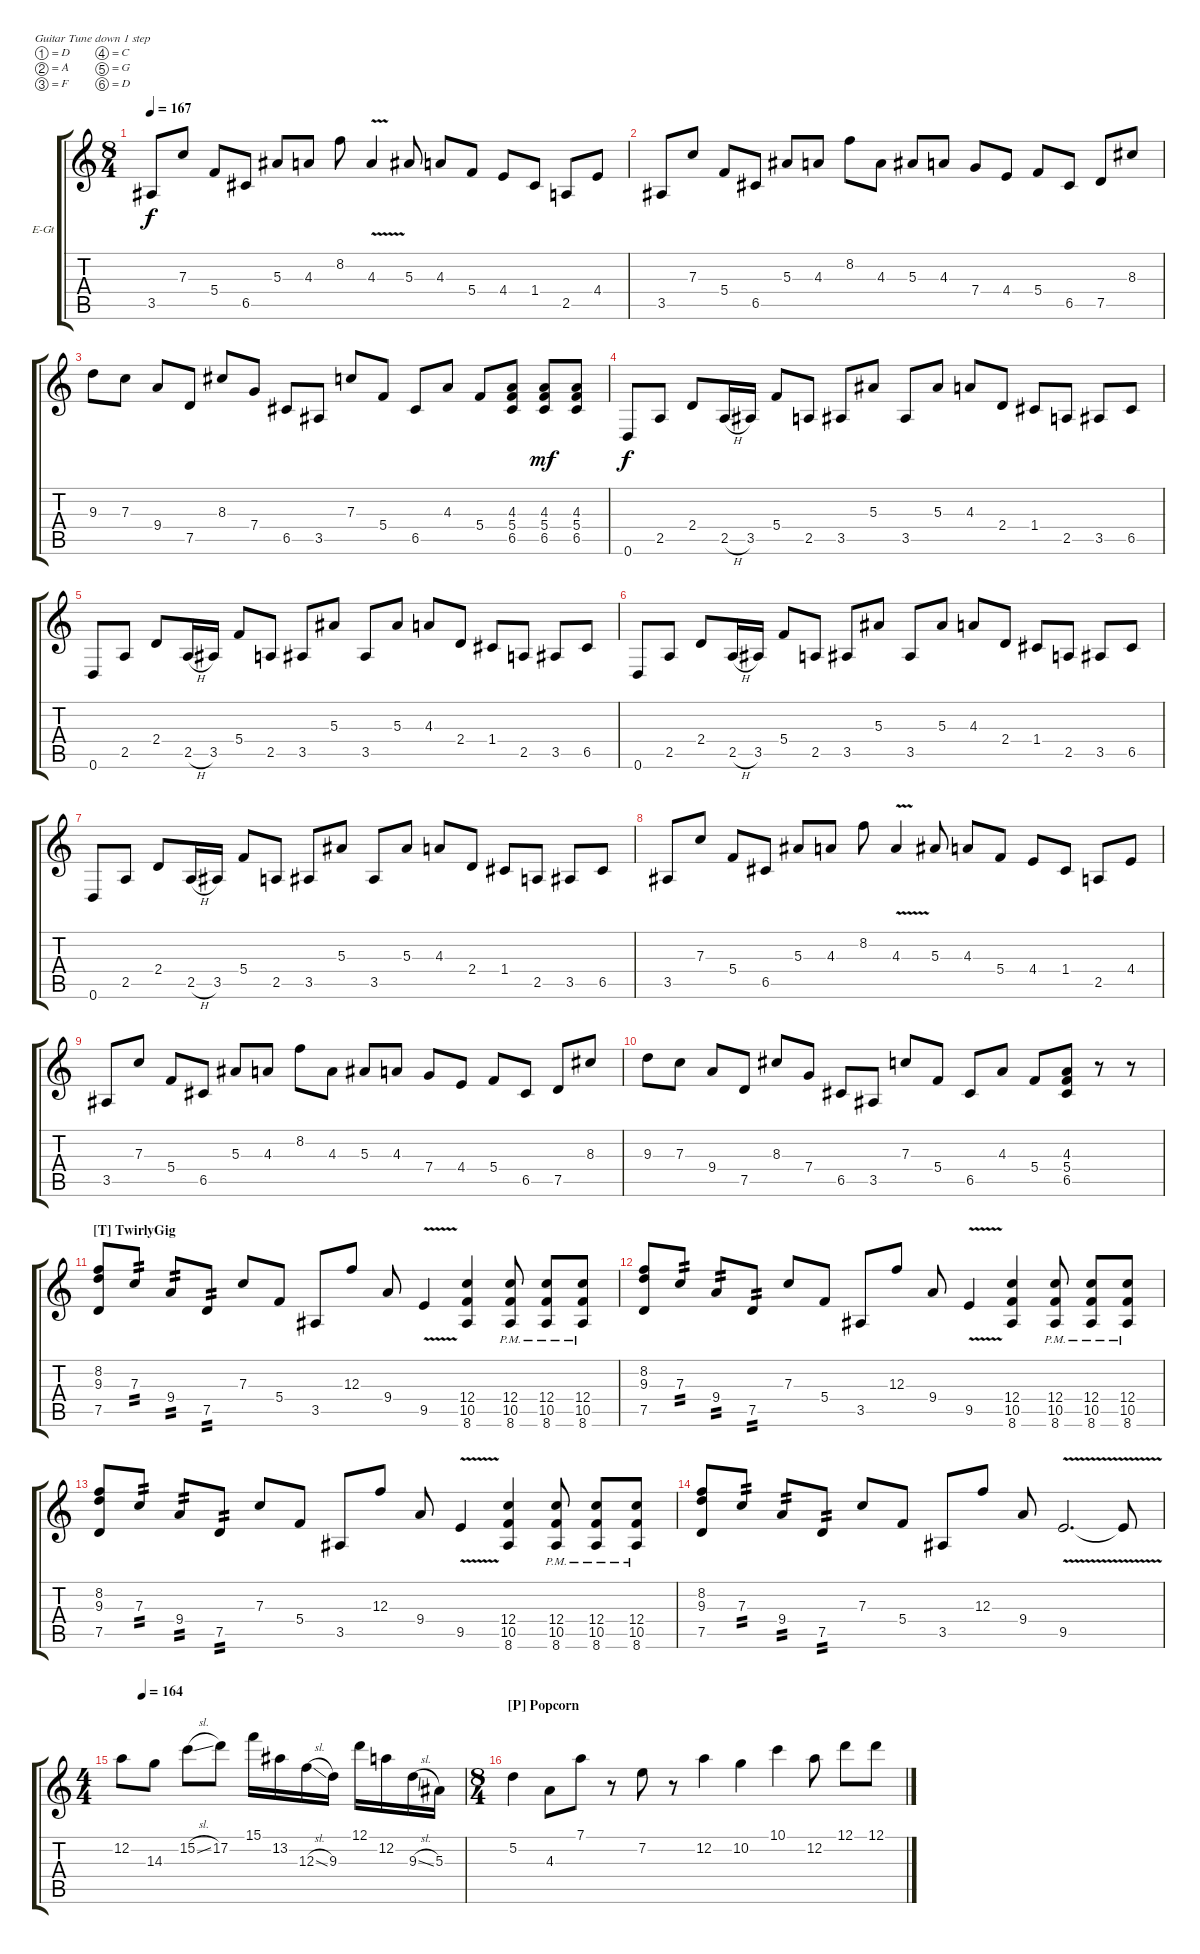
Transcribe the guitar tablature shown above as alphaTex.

\defaultSystemsLayout 4
\bracketExtendMode groupsimilarinstruments
\firstSystemTrackNameOrientation horizontal
\otherSystemsTrackNameOrientation horizontal
\track ("K-Bo" "E-Gt") {instrument distortionguitar}
\staff {score tabs}
\tuning (D4 A3 F3 C3 G2 D2)
\ts (8 4)
\tempo 167
\clef g2
\ks c
3.5.8{dy f} 7.3.8 5.4.8 6.5.8 5.3.8 4.3.8 8.2.8 4.3{v}.4 5.3.8 4.3.8 5.4.8 4.4.8 1.4.8 2.5.8 4.4.8 |
3.5.8 7.3.8 5.4.8 6.5.8 5.3.8 4.3.8 8.2.8 4.3.8 5.3.8 4.3.8 7.4.8 4.4.8 5.4.8 6.5.8 7.5.8 8.3.8 |
9.3.8 7.3.8 9.4.8 7.5.8 8.3.8 7.4.8 6.5.8 3.5.8 7.3.8 5.4.8 6.5.8 4.3.8 5.4.8 (4.3 5.4 6.5).8 (6.5 5.4 4.3).8{dy mf} (4.3 5.4 6.5).8 |
0.6.8{dy f} 2.5.8 2.4.8 2.5{h}.16 3.5.16 5.4.8 2.5.8 3.5.8 5.3.8 3.5.8 5.3.8 4.3.8 2.4.8 1.4.8 2.5.8 3.5.8 6.5.8 |
0.6.8 2.5.8 2.4.8 2.5{h}.16 3.5.16 5.4.8 2.5.8 3.5.8 5.3.8 3.5.8 5.3.8 4.3.8 2.4.8 1.4.8 2.5.8 3.5.8 6.5.8 |
0.6.8 2.5.8 2.4.8 2.5{h}.16 3.5.16 5.4.8 2.5.8 3.5.8 5.3.8 3.5.8 5.3.8 4.3.8 2.4.8 1.4.8 2.5.8 3.5.8 6.5.8 |
0.6.8 2.5.8 2.4.8 2.5{h}.16 3.5.16 5.4.8 2.5.8 3.5.8 5.3.8 3.5.8 5.3.8 4.3.8 2.4.8 1.4.8 2.5.8 3.5.8 6.5.8 |
3.5.8 7.3.8 5.4.8 6.5.8 5.3.8 4.3.8 8.2.8 4.3{v}.4 5.3.8 4.3.8 5.4.8 4.4.8 1.4.8 2.5.8 4.4.8 |
3.5.8 7.3.8 5.4.8 6.5.8 5.3.8 4.3.8 8.2.8 4.3.8 5.3.8 4.3.8 7.4.8 4.4.8 5.4.8 6.5.8 7.5.8 8.3.8 |
9.3.8 7.3.8 9.4.8 7.5.8 8.3.8 7.4.8 6.5.8 3.5.8 7.3.8 5.4.8 6.5.8 4.3.8 5.4.8 (4.3 6.5 5.4).8 r.8 r.8 |
\section ("T" "TwirlyGig")
(8.2 9.3 7.5).8 7.3.8{tp 2} 9.4.8{tp 2} 7.5.8{tp 2} 7.3.8 5.4.8 3.5.8 12.3.8 9.4.8 9.5{v}.4 (8.6 10.5 12.4).4 (8.6{pm} 10.5{pm} 12.4{pm}).8 (8.6{pm} 10.5{pm} 12.4{pm}).8 (8.6{pm} 10.5{pm} 12.4{pm}).8 |
(8.2 9.3 7.5).8 7.3.8{tp 2} 9.4.8{tp 2} 7.5.8{tp 2} 7.3.8 5.4.8 3.5.8 12.3.8 9.4.8 9.5{v}.4 (8.6 10.5 12.4).4 (8.6{pm} 10.5{pm} 12.4{pm}).8 (8.6{pm} 10.5{pm} 12.4{pm}).8 (8.6{pm} 10.5{pm} 12.4{pm}).8 |
(8.2 9.3 7.5).8 7.3.8{tp 2} 9.4.8{tp 2} 7.5.8{tp 2} 7.3.8 5.4.8 3.5.8 12.3.8 9.4.8 9.5{v}.4 (8.6 10.5 12.4).4 (8.6{pm} 10.5{pm} 12.4{pm}).8 (8.6{pm} 10.5{pm} 12.4{pm}).8 (8.6{pm} 10.5{pm} 12.4{pm}).8 |
(8.2 9.3 7.5).8 7.3.8{tp 2} 9.4.8{tp 2} 7.5.8{tp 2} 7.3.8 5.4.8 3.5.8 12.3.8 9.4.8 9.5{v}.2{d} 9.5{v t}.8 |
\ts (4 4)
\tempo (164 0.0625)
12.2.8 14.3.8 15.2{sl}.8 17.2.8 15.1.16 13.2.16 12.3{sl}.16 9.3.16 12.1.16 12.2.16 9.3{sl}.16 5.3.16 |
\ts (8 4)
\section ("P" "Popcorn")
5.2.4 4.3.8 7.1.8 r.8 7.2.8 r.8 12.2.4 10.2.4 10.1.4 12.2.8 12.1.8 12.1.8
